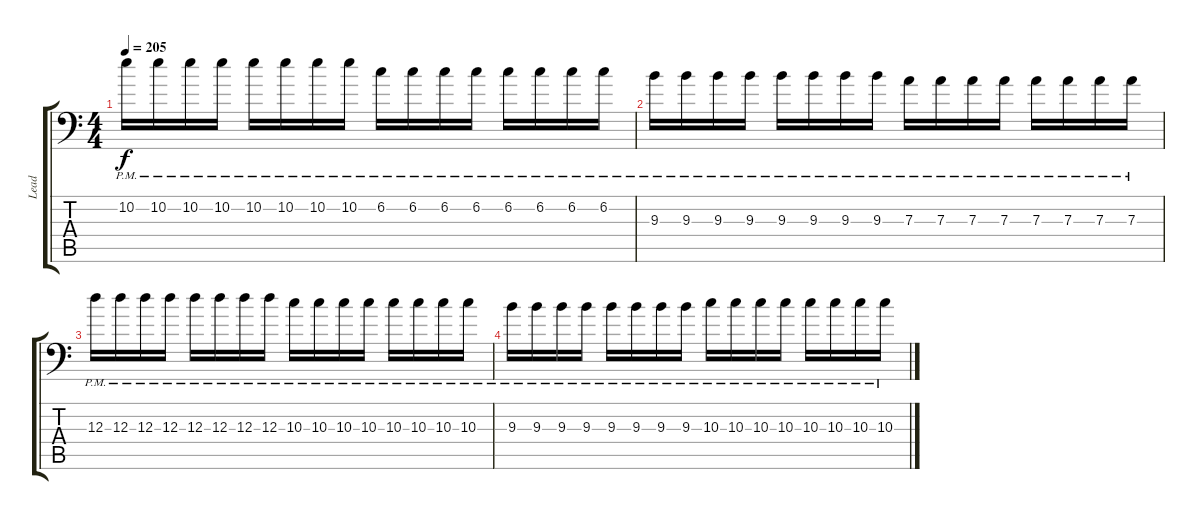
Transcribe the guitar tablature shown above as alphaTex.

\track ("Lead" "Lead") {instrument distortionguitar}
\staff {score tabs}
\tuning (B3 Gb3 D3 A2 E2 A1) {hide}
\ts (4 4)
\tempo 205
\clef f4
\ks c
10.2{pm}.16{dy f} 10.2{pm}.16 10.2{pm}.16 10.2{pm}.16 10.2{pm}.16 10.2{pm}.16 10.2{pm}.16 10.2{pm}.16 6.2{pm}.16 6.2{pm}.16 6.2{pm}.16 6.2{pm}.16 6.2{pm}.16 6.2{pm}.16 6.2{pm}.16 6.2{pm}.16 |
9.3{pm}.16 9.3{pm}.16 9.3{pm}.16 9.3{pm}.16 9.3{pm}.16 9.3{pm}.16 9.3{pm}.16 9.3{pm}.16 7.3{pm}.16 7.3{pm}.16 7.3{pm}.16 7.3{pm}.16 7.3{pm}.16 7.3{pm}.16 7.3{pm}.16 7.3{pm}.16 |
12.3{pm}.16 12.3{pm}.16 12.3{pm}.16 12.3{pm}.16 12.3{pm}.16 12.3{pm}.16 12.3{pm}.16 12.3{pm}.16 10.3{pm}.16 10.3{pm}.16 10.3{pm}.16 10.3{pm}.16 10.3{pm}.16 10.3{pm}.16 10.3{pm}.16 10.3{pm}.16 |
9.3{pm}.16 9.3{pm}.16 9.3{pm}.16 9.3{pm}.16 9.3{pm}.16 9.3{pm}.16 9.3{pm}.16 9.3{pm}.16 10.3{pm}.16 10.3{pm}.16 10.3{pm}.16 10.3{pm}.16 10.3{pm}.16 10.3{pm}.16 10.3{pm}.16 10.3{pm}.16
